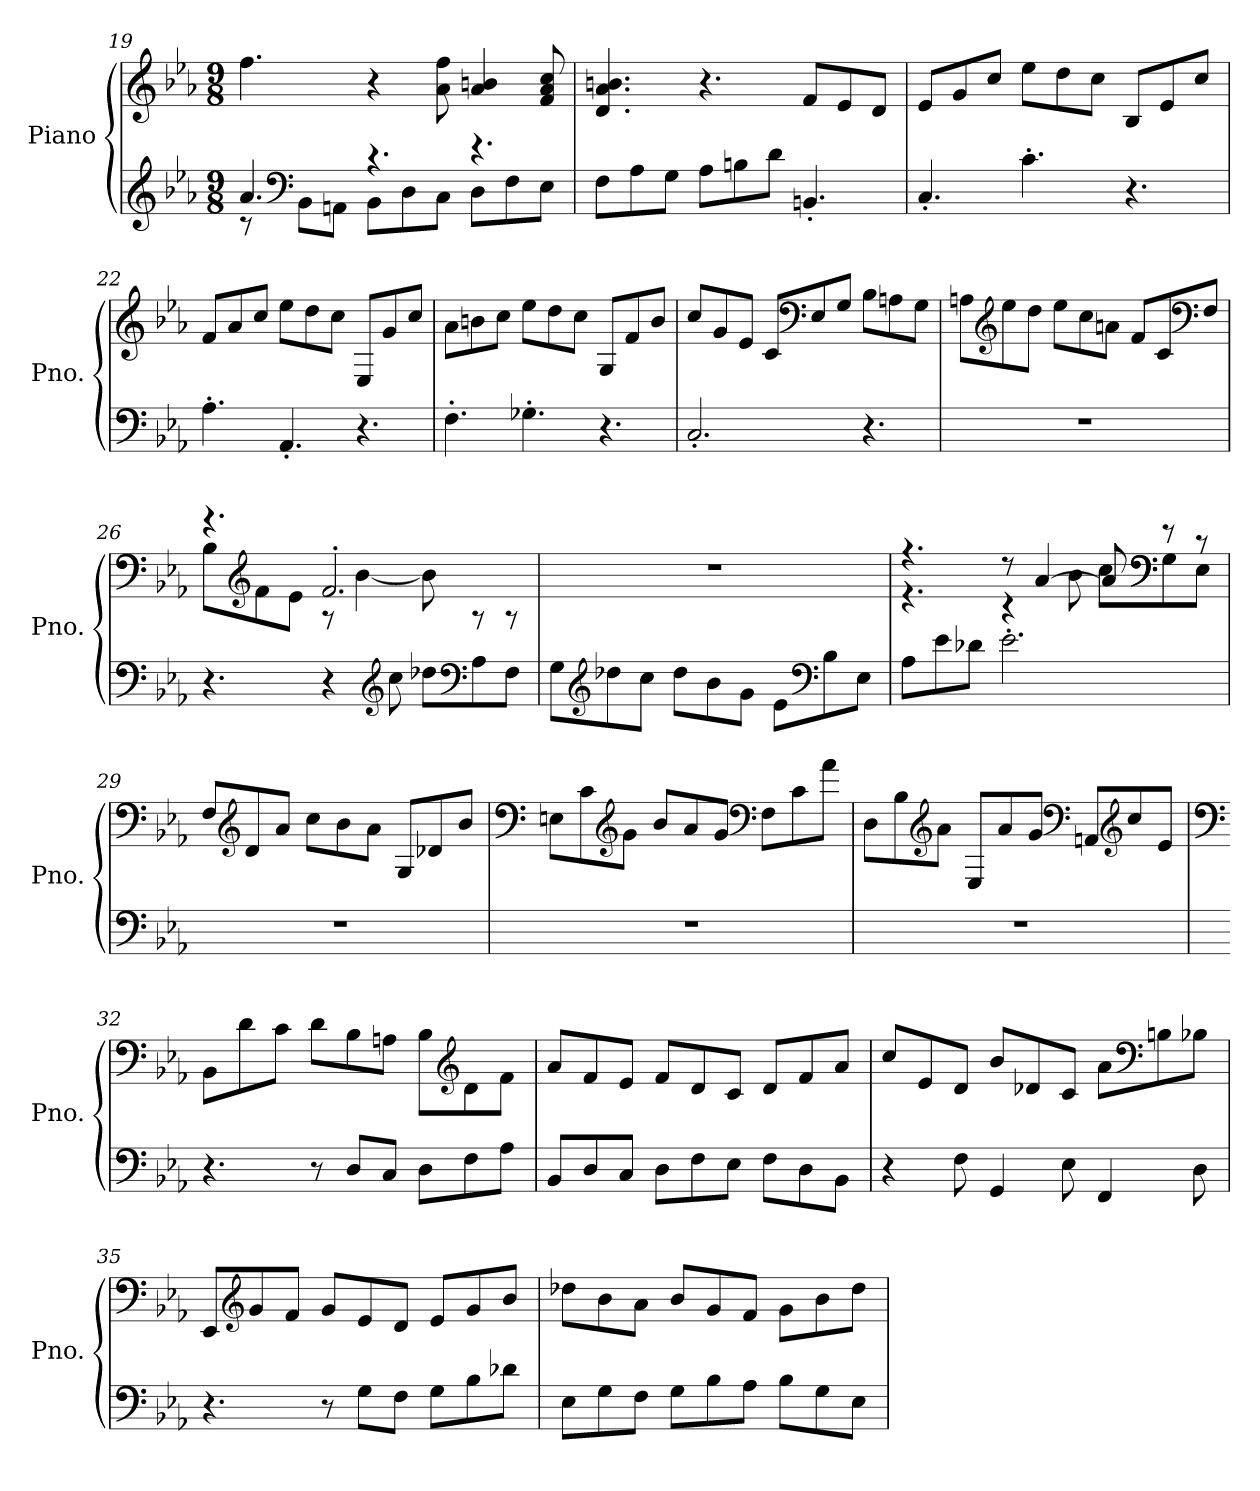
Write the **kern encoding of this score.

**kern	**kern
*part1	*part1
*staff2	*staff1
*I"Piano	*
*I'Pno.	*
!!LO:PB:g=z
*clefG2	*clefG2
*k[b-e-a-]	*k[b-e-a-]
*M9/8	*M9/8
=19	=19
*^	*
4.a-/	8r	4.ff\
*clefF4	*	*
.	8BB-\L	.
.	8AAn\J	.
4.r	8BB-\L	4r
.	8D\	.
.	8C\J	8a-\ 8ff\
4.r	8D\L	4a-/ 4bn/
.	8F\	.
.	8E-\J	8f/ 8a-/ 8cc/
*v	*v	*
=20	=20
8F\L	4.d/ 4.a-/ 4.bn/
8A-\	.
8G\J	.
8A-\L	4.r
8Bn\	.
8d\J	.
4.BBn'/	8f/L
.	8e-/
.	8d/J
=21	=21
4.C'/	8e-/L
.	8g/
.	8cc/J
4.c'\	8ee-\L
.	8dd\
.	8cc\J
4.r	8B-/L
.	8e-/
.	8cc/J
=22	=22
4.A-'\	8f/L
.	8a-/
.	8cc/J
4.AA-'/	8ee-\L
.	8dd\
.	8cc\J
4.r	8E-/L
.	8g/
.	8cc/J
!!LO:LB:g=z
=23	=23
4.F'\	8a-\L
.	8bn\
.	8cc\J
4.G-X'\	8ee-\L
.	8dd\
.	8cc\J
4.r	8G/L
.	8f/
.	8b/J
=24	=24
2.C'/	8cc/L
.	8g/
.	8e-/J
.	8c/L
*	*clefF4
.	8E-/
.	8G/J
4.r	8B-\L
.	8An\
.	8G\J
=25	=25
8%9r	8An\L
*	*clefG2
.	8ee-\
.	8dd\J
.	8ee-\L
.	8cc\
.	8an\J
.	8f/L
.	8c/
*	*clefF4
.	8F/J
!!LO:LB:g=z
=26	=26
*	*^
4.r	4.r	8B-\L
*	*clefG2	*
.	.	8f\
.	.	8e-\J
4r	2.f'/	8r
.	.	[4b-\
*clefG2	*	*
8cc\	.	.
8dd-X\L	.	8b-\]
*clefF4	*	*
8A-\	.	8r
8F\J	.	8r
*	*v	*v
=27	=27
8G\L	8%9r
*clefG2	*
8dd-X\	.
8cc\J	.
8dd-\L	.
8b-\	.
8g\J	.
8e-\L	.
*clefF4	*
8B-\	.
8E-\J	.
=28	=28
*	*^
8A-\L	4.r	4.r
8e-\	.	.
8d-X\J	.	.
2.e-'\	8r	4r
.	[4a-/	.
.	.	8b-\
.	8a-/]	8cc\L
*	*clefF4	*
.	8r	8G\
.	8r	8E-\J
*	*v	*v
!!LO:LB:g=z
=29	=29
8%9r	8F/L
*	*clefG2
.	8d/
.	8a-/J
.	8cc\L
.	8b-\
.	8a-\J
.	8G/L
.	8d-X/
.	8b-/J
=30	=30
*	*clefF4
8%9r	8En\L
.	8c\
*	*clefG2
.	8g\J
.	8b-/L
.	8a-/
.	8g/J
*	*clefF4
.	8F\L
.	8c\
.	8a-\J
=31	=31
8%9r	8D\L
.	8B-\
*	*clefG2
.	8a-\J
.	8E-/L
.	8a-/
.	8g/J
*	*clefF4
.	8AAn/L
*	*clefG2
.	8cc/
.	8e-/J
!!LO:LB:g=z
=32	=32
*	*clefF4
4.r	8BB-\L
.	8d\
.	8c\J
8r	8d\L
8D/L	8B-\
8C/J	8An\J
8D\L	8B-\L
*	*clefG2
8F\	8d\
8A-\J	8f\J
=33	=33
8BB-/L	8a-/L
8D/	8f/
8C/J	8e-/J
8D\L	8f/L
8F\	8d/
8E-\J	8c/J
8F\L	8d/L
8D\	8f/
8BB-\J	8a-/J
=34	=34
4r	8cc/L
.	8e-/
8F\	8d/J
4GG/	8b-/L
.	8d-X/
8E-\	8c/J
4FF/	8a-\L
*	*clefF4
.	8Bn\
8D\	8B-X\J
!!LO:LB:g=z
=35	=35
4.r	8EE-/L
*	*clefG2
.	8g/
.	8f/J
8r	8g/L
8G\L	8e-/
8F\J	8d/J
8G\L	8e-/L
8B-\	8g/
8d-X\J	8b-/J
=36	=36
8E-\L	8dd-X\L
8G\	8b-\
8F\J	8a-\J
8G\L	8b-/L
8B-\	8g/
8A-\J	8f/J
8B-\L	8g\L
8G\	8b-\
8E-\J	8dd-\J
=	=
*-	*-
